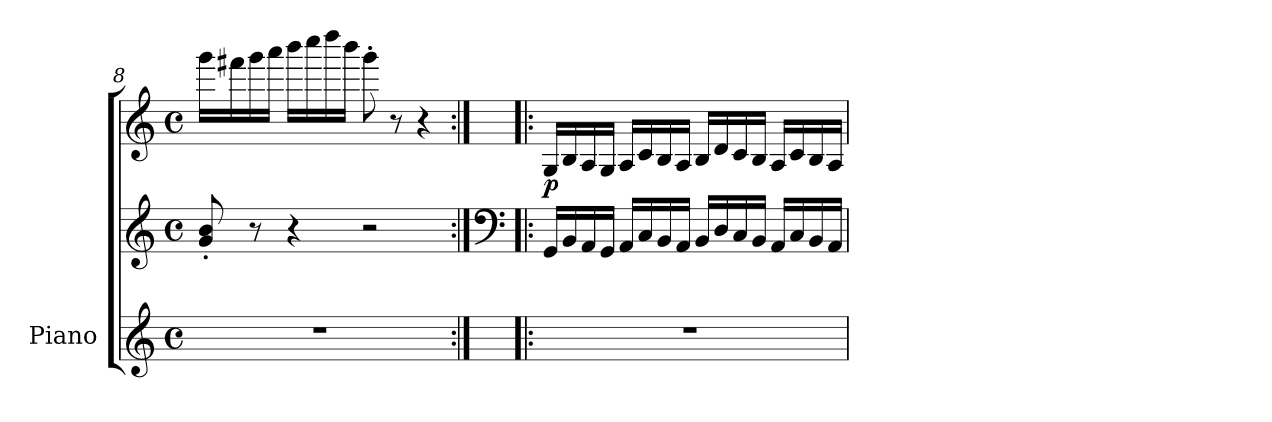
**kern	**kern	**kern	**dynam
*part1	*part1	*part1	*part1
*staff3	*staff2	*staff1	*staff1/2/3
*I"Piano	*	*	*
*I'Pno	*	*	*
*clefG2	*clefG2	*clefG2	*
*k[]	*k[]	*k[]	*
*M4/4	*M4/4	*M4/4	*
*met(c)	*met(c)	*met(c)	*
=8	=8	=8	=8
1r	8g/' 8b/'	16ggg\LL	.
.	.	16fff#X\	.
.	8r	16ggg\	.
.	.	16aaa\JJ	.
.	4r	16bbb\LL	.
.	.	16cccc\	.
.	.	16dddd\	.
.	.	16bbb\JJ	.
.	2r	8ggg'\	.
.	.	8r	.
.	.	4r	.
=9:|!|:	=9:|!|:	=9:|!|:	=9:|!|:
*	*clefF4	*	*
!	!	!	!LO:DY:b
1r	16GG/LL	16G/LL	p
.	16BB/	16B/	.
.	16AA/	16A/	.
.	16GG/JJ	16G/JJ	.
.	16AA/LL	16A/LL	.
.	16C/	16c/	.
.	16BB/	16B/	.
.	16AA/JJ	16A/JJ	.
.	16BB/LL	16B/LL	.
.	16D/	16d/	.
.	16C/	16c/	.
.	16BB/JJ	16B/JJ	.
.	16AA/LL	16A/LL	.
.	16C/	16c/	.
.	16BB/	16B/	.
.	16AA/JJ	16A/JJ	.
=	=	=	=
*-	*-	*-	*-
